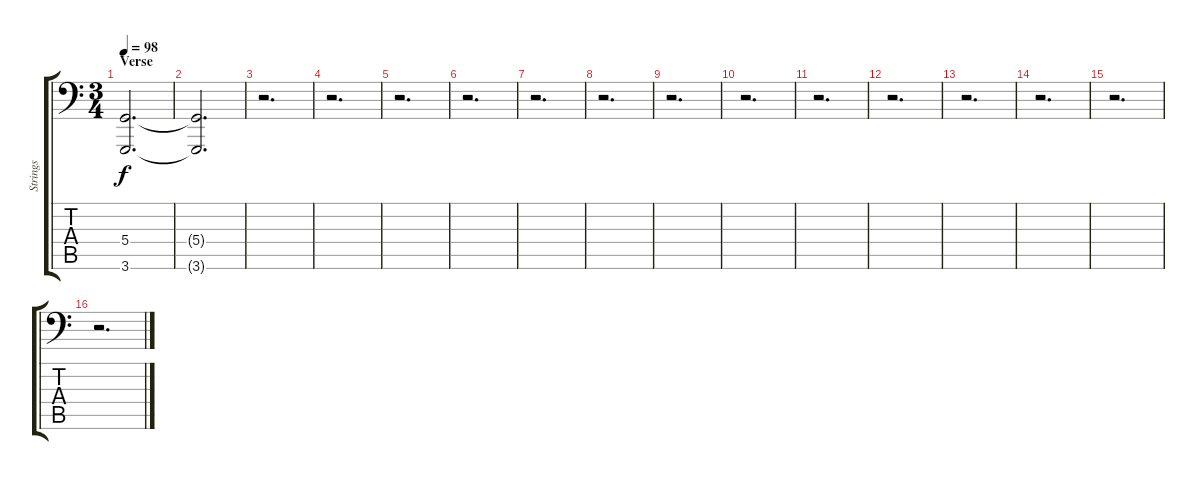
\track ("Strings" "Strings") {instrument stringensemble2}
\staff {score tabs}
\tuning (E3 B2 G2 D2 A1 E1) {hide}
\ts (3 4)
\section ("" "Verse")
\tempo 98
\clef f4
\ks c
(5.4{t} 3.6{t}).2{d dy f} |
(5.4{t} 3.6{t}).2{d} |
r.2{d} |
r.2{d} |
r.2{d} |
r.2{d} |
r.2{d} |
r.2{d} |
r.2{d} |
r.2{d} |
r.2{d} |
r.2{d} |
r.2{d} |
r.2{d} |
r.2{d} |
r.2{d}
